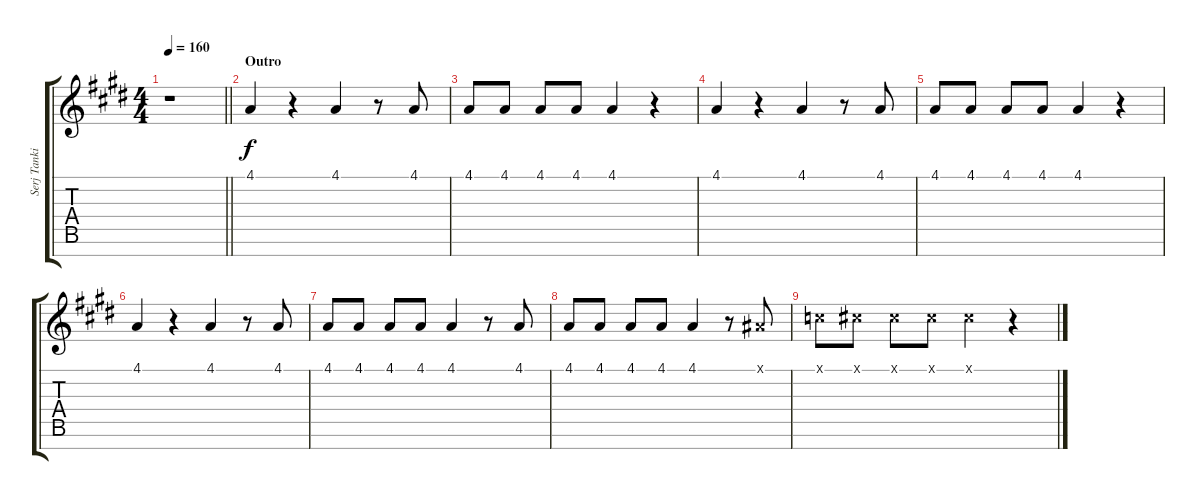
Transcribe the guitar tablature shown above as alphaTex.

\track ("Serj Tankian [Vocals]" "Serj Tanki") {instrument clarinet}
\staff {score tabs}
\tuning (F4 Bb3 Ab3 Eb3 Bb2 F2 C2) {hide}
\ts (4 4)
\tempo 160
\clef g2
\barLineRight lightlight
\ks c#minor
r.1{dy f} |
\section ("" "Outro")
4.1.4 r.4 4.1.4 r.8 4.1.8 |
4.1.8 4.1.8 4.1.8 4.1.8 4.1.4 r.4 |
4.1.4 r.4 4.1.4 r.8 4.1.8 |
4.1.8 4.1.8 4.1.8 4.1.8 4.1.4 r.4 |
4.1.4 r.4 4.1.4 r.8 4.1.8 |
4.1.8 4.1.8 4.1.8 4.1.8 4.1.4 r.8 4.1.8 |
4.1.8 4.1.8 4.1.8 4.1.8 4.1.4 r.8 5.1{x}.8 |
7.1{x}.8 8.1{x}.8 8.1{x}.8 8.1{x}.8 8.1{x}.4 r.4
